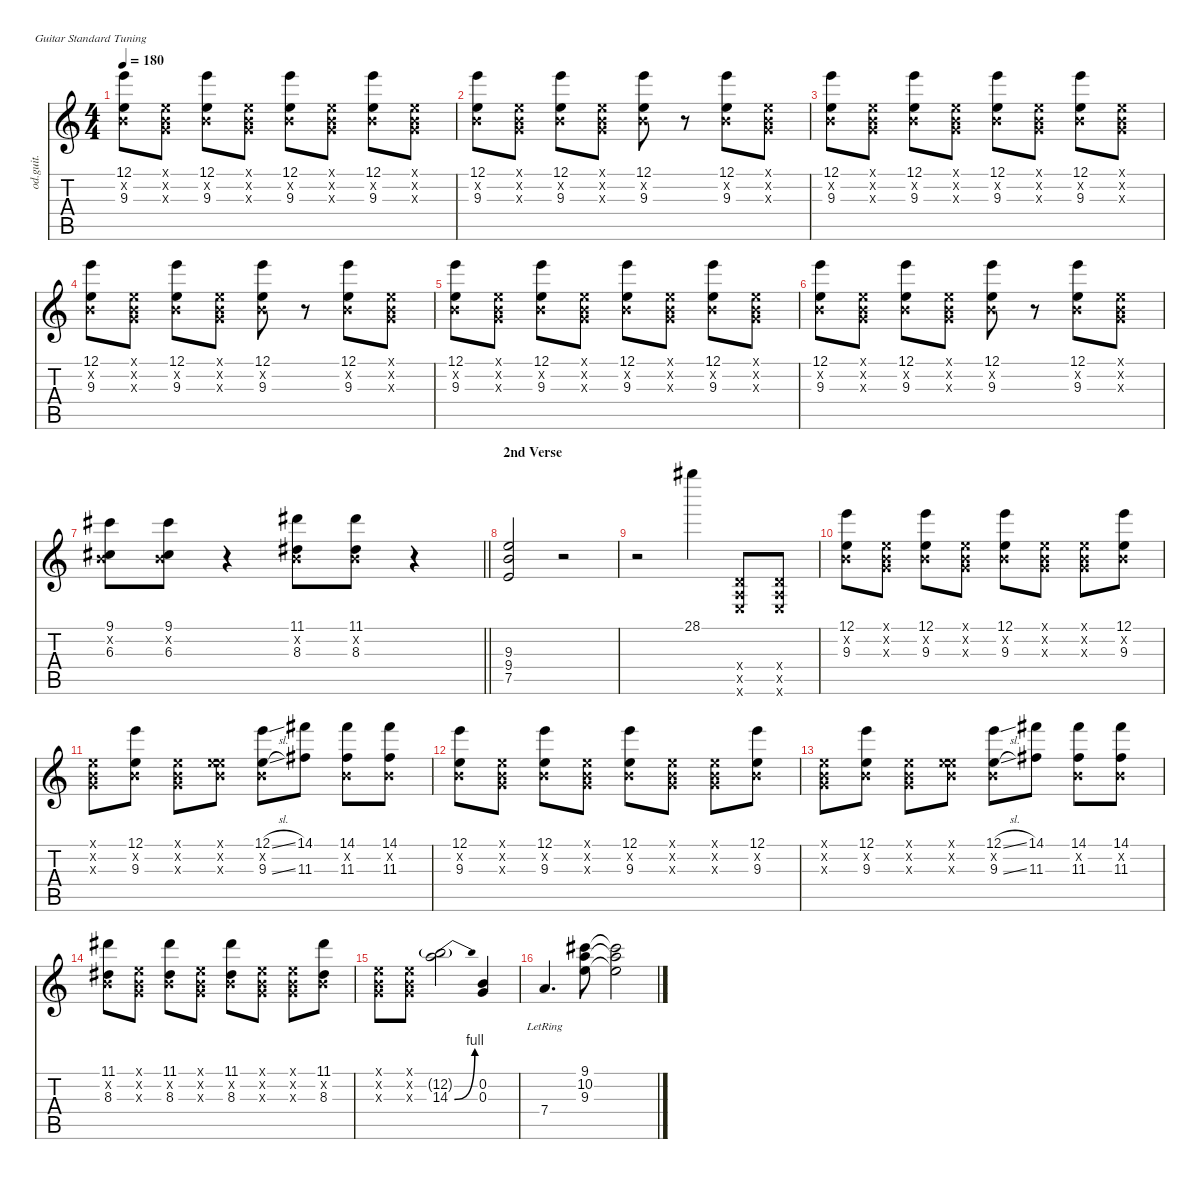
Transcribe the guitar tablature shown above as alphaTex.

\defaultSystemsLayout 4
\hideDynamics
\bracketExtendMode nobrackets
\otherSystemsTrackNameOrientation horizontal
\track ("Azu-nyan! w/ Wah" "od.guit.") {instrument overdrivenguitar}
\staff {score tabs}
\tuning (E4 B3 G3 D3 A2 E2)
\ts (4 4)
\tempo 180
\clef g2
\ks c
(12.1 0.2{x} 9.3).8{dy f} (0.1{x} 0.2{x} 0.3{x}).8 (12.1 0.2{x} 9.3).8 (0.1{x} 0.2{x} 0.3{x}).8 (12.1 0.2{x} 9.3).8 (0.1{x} 0.2{x} 0.3{x}).8 (12.1 0.2{x} 9.3).8 (0.1{x} 0.2{x} 0.3{x}).8 |
(12.1 0.2{x} 9.3).8 (0.1{x} 0.2{x} 0.3{x}).8 (12.1 0.2{x} 9.3).8 (0.1{x} 0.2{x} 0.3{x}).8 (12.1 0.2{x} 9.3).8 r.8 (12.1 0.2{x} 9.3).8 (0.1{x} 0.2{x} 0.3{x}).8 |
(12.1 0.2{x} 9.3).8 (0.1{x} 0.2{x} 0.3{x}).8 (12.1 0.2{x} 9.3).8 (0.1{x} 0.2{x} 0.3{x}).8 (12.1 0.2{x} 9.3).8 (0.1{x} 0.2{x} 0.3{x}).8 (12.1 0.2{x} 9.3).8 (0.1{x} 0.2{x} 0.3{x}).8 |
(12.1 0.2{x} 9.3).8 (0.1{x} 0.2{x} 0.3{x}).8 (12.1 0.2{x} 9.3).8 (0.1{x} 0.2{x} 0.3{x}).8 (12.1 0.2{x} 9.3).8 r.8 (12.1 0.2{x} 9.3).8 (0.1{x} 0.2{x} 0.3{x}).8 |
(12.1 0.2{x} 9.3).8 (0.1{x} 0.2{x} 0.3{x}).8 (12.1 0.2{x} 9.3).8 (0.1{x} 0.2{x} 0.3{x}).8 (12.1 0.2{x} 9.3).8 (0.1{x} 0.2{x} 0.3{x}).8 (12.1 0.2{x} 9.3).8 (0.1{x} 0.2{x} 0.3{x}).8 |
(12.1 0.2{x} 9.3).8 (0.1{x} 0.2{x} 0.3{x}).8 (12.1 0.2{x} 9.3).8 (0.1{x} 0.2{x} 0.3{x}).8 (12.1 0.2{x} 9.3).8 r.8 (12.1 0.2{x} 9.3).8 (0.1{x} 0.2{x} 0.3{x}).8 |
\barLineRight lightlight
(9.1{acc #} 0.2{x} 6.3{acc #}).8 (9.1{acc #} 0.2{x} 6.3{acc #}).8 r.4 (11.1{acc #} 0.2{x} 8.3{acc #}).8 (11.1{acc #} 0.2{x} 8.3{acc #}).8 r.4 |
\section ("" "2nd Verse")
(9.3 9.4 7.5).2 r.2 |
r.2 28.1{acc #}.4 (0.4{x} 0.5{x} 0.6{x}).8 (0.4{x} 0.5{x} 0.6{x}).8 |
(12.1 0.2{x} 9.3).8 (0.1{x} 0.2{x} 0.3{x}).8 (12.1 0.2{x} 9.3).8 (0.1{x} 0.2{x} 0.3{x}).8 (12.1 0.2{x} 9.3).8 (0.1{x} 0.2{x} 0.3{x}).8 (0.1{x} 0.2{x} 0.3{x}).8 (12.1 0.2{x} 9.3).8 |
(0.1{x} 0.2{x} 0.3{x}).8 (12.1 0.2{x} 9.3).8 (0.1{x} 0.2{x} 0.3{x}).8 (0.1{x} 0.2{x} 9.3{x}).8 (12.1{sl} 0.2{x} 9.3{sl}).8 (14.1{acc #} 11.3{acc #}).8 (14.1{acc #} 0.2{x} 11.3{acc #}).8 (14.1{acc #} 0.2{x} 11.3{acc #}).8 |
(12.1 0.2{x} 9.3).8 (0.1{x} 0.2{x} 0.3{x}).8 (12.1 0.2{x} 9.3).8 (0.1{x} 0.2{x} 0.3{x}).8 (12.1 0.2{x} 9.3).8 (0.1{x} 0.2{x} 0.3{x}).8 (0.1{x} 0.2{x} 0.3{x}).8 (12.1 0.2{x} 9.3).8 |
(0.1{x} 0.2{x} 0.3{x}).8 (12.1 0.2{x} 9.3).8 (0.1{x} 0.2{x} 0.3{x}).8 (0.1{x} 0.2{x} 9.3{x}).8 (12.1{sl} 0.2{x} 9.3{sl}).8 (14.1{acc #} 11.3{acc #}).8 (14.1{acc #} 0.2{x} 11.3{acc #}).8 (14.1{acc #} 0.2{x} 11.3{acc #}).8 |
(11.1{acc #} 0.2{x} 8.3{acc #}).8 (0.1{x} 0.2{x} 0.3{x}).8 (11.1{acc #} 0.2{x} 8.3{acc #}).8 (0.1{x} 0.2{x} 0.3{x}).8 (11.1{acc #} 0.2{x} 8.3{acc #}).8 (0.1{x} 0.2{x} 0.3{x}).8 (0.1{x} 0.2{x} 0.3{x}).8 (11.1{acc #} 0.2{x} 8.3{acc #}).8 |
(0.1{x} 0.2{x} 0.3{x}).8 (0.1{x} 0.2{x} 0.3{x}).8 (12.2{g} 14.3{be (bend 0 0 15 4)}).2 (0.2 0.3).4 |
7.4{lr}.4{d} (9.1{acc #} 10.2 9.3).8 (9.1{t acc #} 10.2{t} 9.3{t}).2
